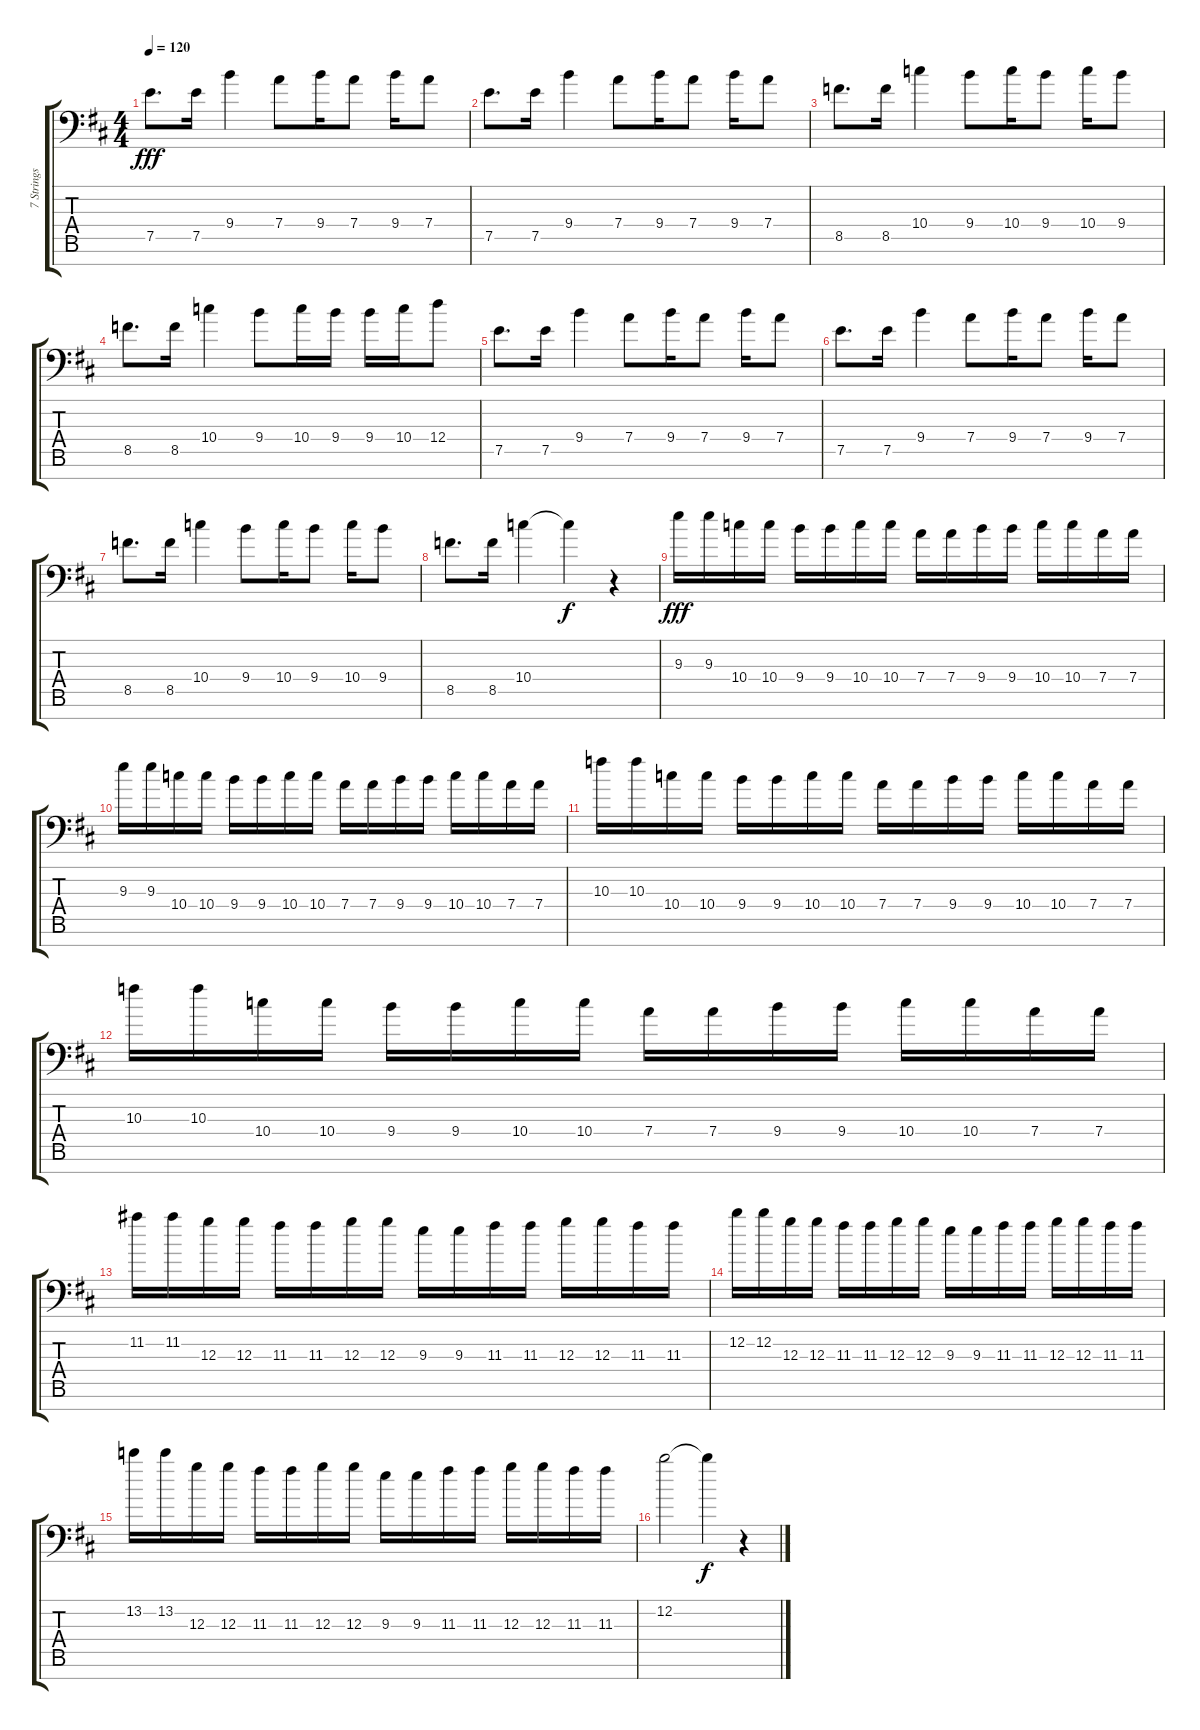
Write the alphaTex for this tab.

\track ("7 Strings ElectricGuitar AEADGBE Tuning" "7 Strings ") {instrument distortionguitar}
\staff {score tabs}
\tuning (E4 B3 G3 D3 A2 E2 A1) {hide}
\ts (4 4)
\tempo 120
\clef f4
\ks d
7.5.8{d dy fff} 7.5.16 9.4.4 7.4.8 9.4.16 7.4.8 9.4.16 7.4.8 |
7.5.8{d} 7.5.16 9.4.4 7.4.8 9.4.16 7.4.8 9.4.16 7.4.8 |
8.5.8{d} 8.5.16 10.4.4 9.4.8 10.4.16 9.4.8 10.4.16 9.4.8 |
8.5.8{d} 8.5.16 10.4.4 9.4.8 10.4.16 9.4.16 9.4.16 10.4.16 12.4.8 |
7.5.8{d} 7.5.16 9.4.4 7.4.8 9.4.16 7.4.8 9.4.16 7.4.8 |
7.5.8{d} 7.5.16 9.4.4 7.4.8 9.4.16 7.4.8 9.4.16 7.4.8 |
8.5.8{d} 8.5.16 10.4.4 9.4.8 10.4.16 9.4.8 10.4.16 9.4.8 |
8.5.8{d} 8.5.16 10.4.4 10.4{t}.4{dy f} r.4 |
9.3.16{dy fff volume 6} 9.3.16 10.4.16 10.4.16 9.4.16 9.4.16 10.4.16 10.4.16 7.4.16 7.4.16 9.4.16 9.4.16 10.4.16 10.4.16 7.4.16 7.4.16 |
9.3.16{volume 6} 9.3.16 10.4.16 10.4.16 9.4.16 9.4.16 10.4.16 10.4.16 7.4.16 7.4.16 9.4.16 9.4.16 10.4.16 10.4.16 7.4.16 7.4.16 |
10.3.16 10.3.16 10.4.16 10.4.16 9.4.16 9.4.16 10.4.16 10.4.16 7.4.16 7.4.16 9.4.16 9.4.16 10.4.16 10.4.16 7.4.16 7.4.16 |
10.3.16 10.3.16 10.4.16 10.4.16 9.4.16 9.4.16 10.4.16 10.4.16 7.4.16 7.4.16 9.4.16 9.4.16 10.4.16 10.4.16 7.4.16 7.4.16 |
11.2.16 11.2.16 12.3.16 12.3.16 11.3.16 11.3.16 12.3.16 12.3.16 9.3.16 9.3.16 11.3.16 11.3.16 12.3.16 12.3.16 11.3.16 11.3.16 |
12.2.16 12.2.16 12.3.16 12.3.16 11.3.16 11.3.16 12.3.16 12.3.16 9.3.16 9.3.16 11.3.16 11.3.16 12.3.16 12.3.16 11.3.16 11.3.16 |
13.2.16 13.2.16 12.3.16 12.3.16 11.3.16 11.3.16 12.3.16 12.3.16 9.3.16 9.3.16 11.3.16 11.3.16 12.3.16 12.3.16 11.3.16 11.3.16 |
12.2.2 12.2{t}.4{dy f} r.4
